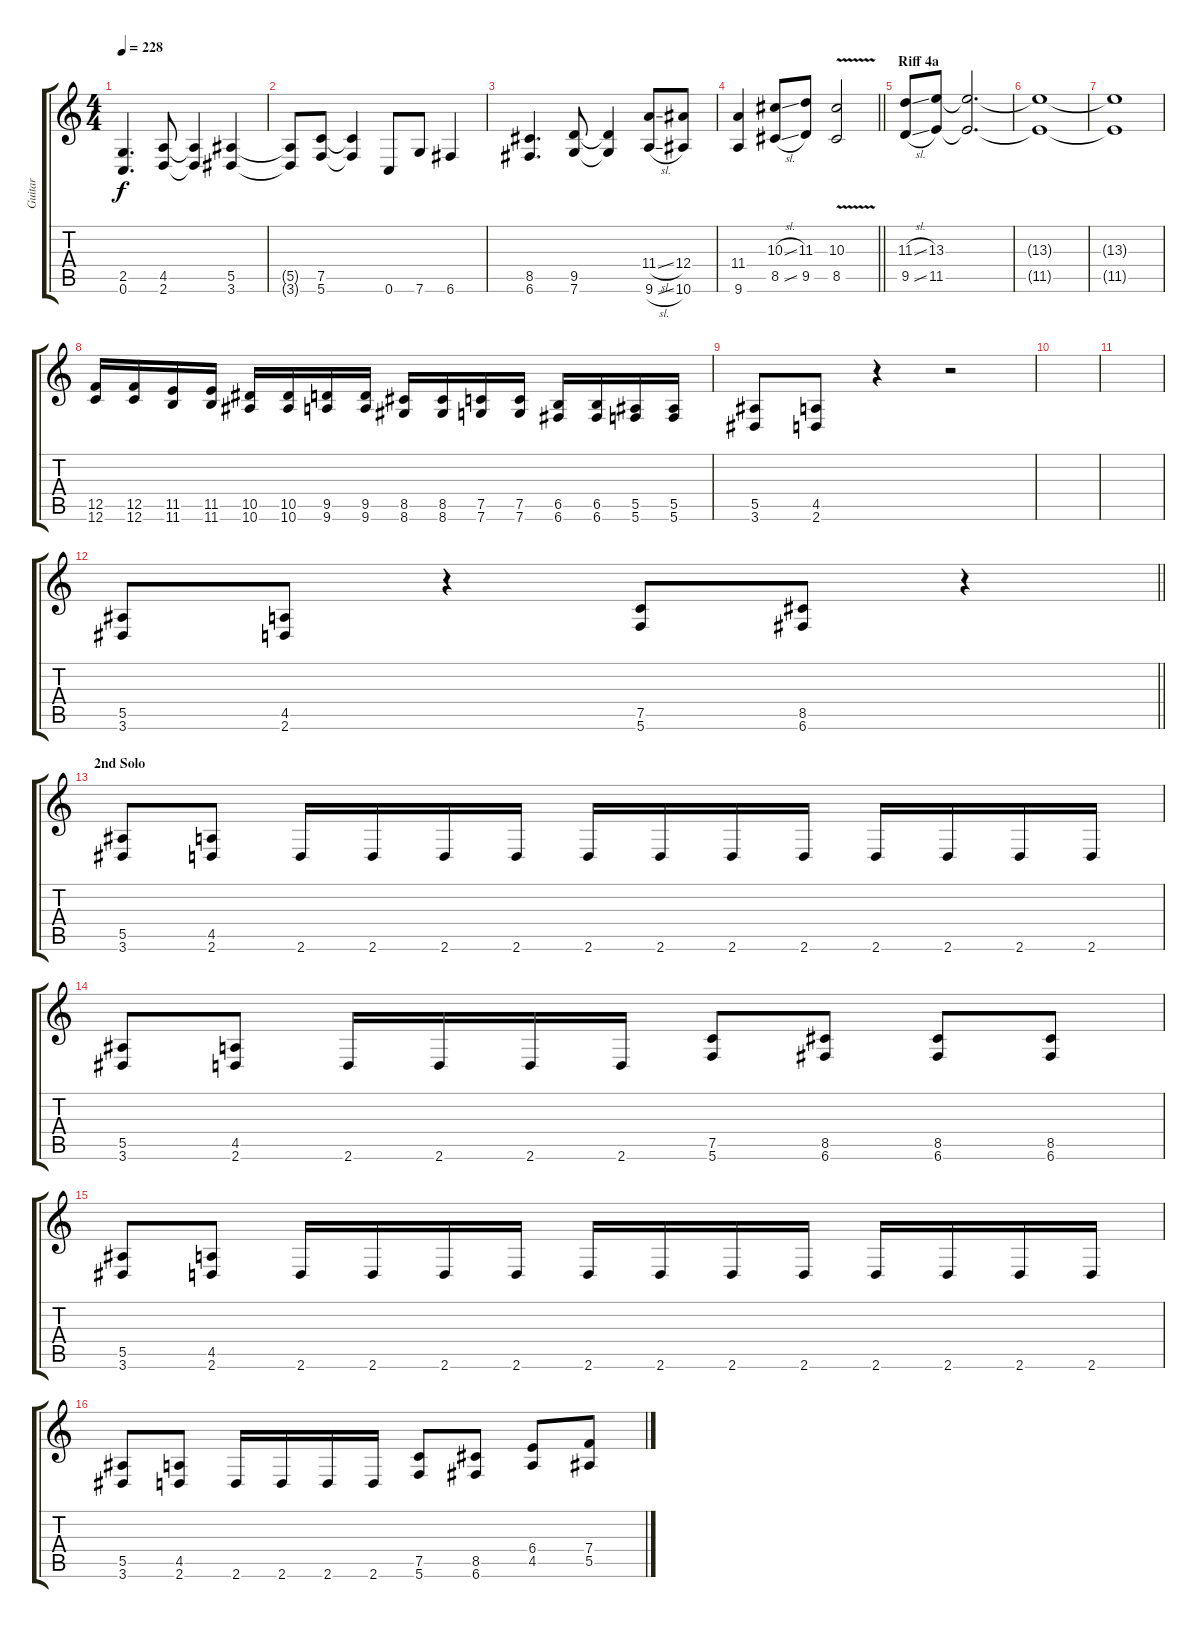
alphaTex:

\track ("Guitar" "Guitar") {instrument distortionguitar}
\staff {score tabs}
\tuning (C4 G3 Eb3 Bb2 F2 C2) {hide}
\ts (4 4)
\tempo 228
\clef g2
\ks c
(2.5 0.6).4{d dy f} (4.5 2.6).8 (4.5{t} 2.6{t}).4 (5.5 3.6).4 |
(5.5{t} 3.6{t}).8 (7.5 5.6).8 (7.5{t} 5.6{t}).4 0.6.8 7.6.8 6.6.4 |
(8.5 6.6).4{d} (9.5 7.6).8 (9.5{t} 7.6{t}).4 (11.4{sl} 9.6{sl}).8 (12.4 10.6).8 |
\barLineRight lightlight
(11.4 9.6).4 (10.3{sl} 8.5{sl}).8 (11.3 9.5).8 (10.3{v} 8.5{v}).2 |
\section ("" "Riff 4a")
(11.3{sl} 9.5{sl}).8 (13.3 11.5).8 (13.3{t} 11.5{t}).2{d} |
(13.3{t} 11.5{t}).1 |
(13.3{t} 11.5{t}).1 |
(12.5 12.6).16{instrument guitarfretnoise} (12.5 12.6).16 (11.5 11.6).16 (11.5 11.6).16 (10.5 10.6).16 (10.5 10.6).16 (9.5 9.6).16 (9.5 9.6).16 (8.5 8.6).16 (8.5 8.6).16 (7.5 7.6).16 (7.5 7.6).16 (6.5 6.6).16 (6.5 6.6).16 (5.5 5.6).16 (5.5 5.6).16 |
(5.5 3.6).8{instrument distortionguitar} (4.5 2.6).8 r.4 r.2 |
|
|
\barLineRight lightlight
(5.5 3.6).8 (4.5 2.6).8 r.4 (7.5 5.6).8 (8.5 6.6).8 r.4 |
\section ("" "2nd Solo")
(5.5 3.6).8 (4.5 2.6).8 2.6.16 2.6.16 2.6.16 2.6.16 2.6.16 2.6.16 2.6.16 2.6.16 2.6.16 2.6.16 2.6.16 2.6.16 |
(5.5 3.6).8 (4.5 2.6).8 2.6.16 2.6.16 2.6.16 2.6.16 (7.5 5.6).8 (8.5 6.6).8 (8.5 6.6).8 (8.5 6.6).8 |
(5.5 3.6).8 (4.5 2.6).8 2.6.16 2.6.16 2.6.16 2.6.16 2.6.16 2.6.16 2.6.16 2.6.16 2.6.16 2.6.16 2.6.16 2.6.16 |
(5.5 3.6).8 (4.5 2.6).8 2.6.16 2.6.16 2.6.16 2.6.16 (7.5 5.6).8 (8.5 6.6).8 (6.4 4.5).8 (7.4 5.5).8
